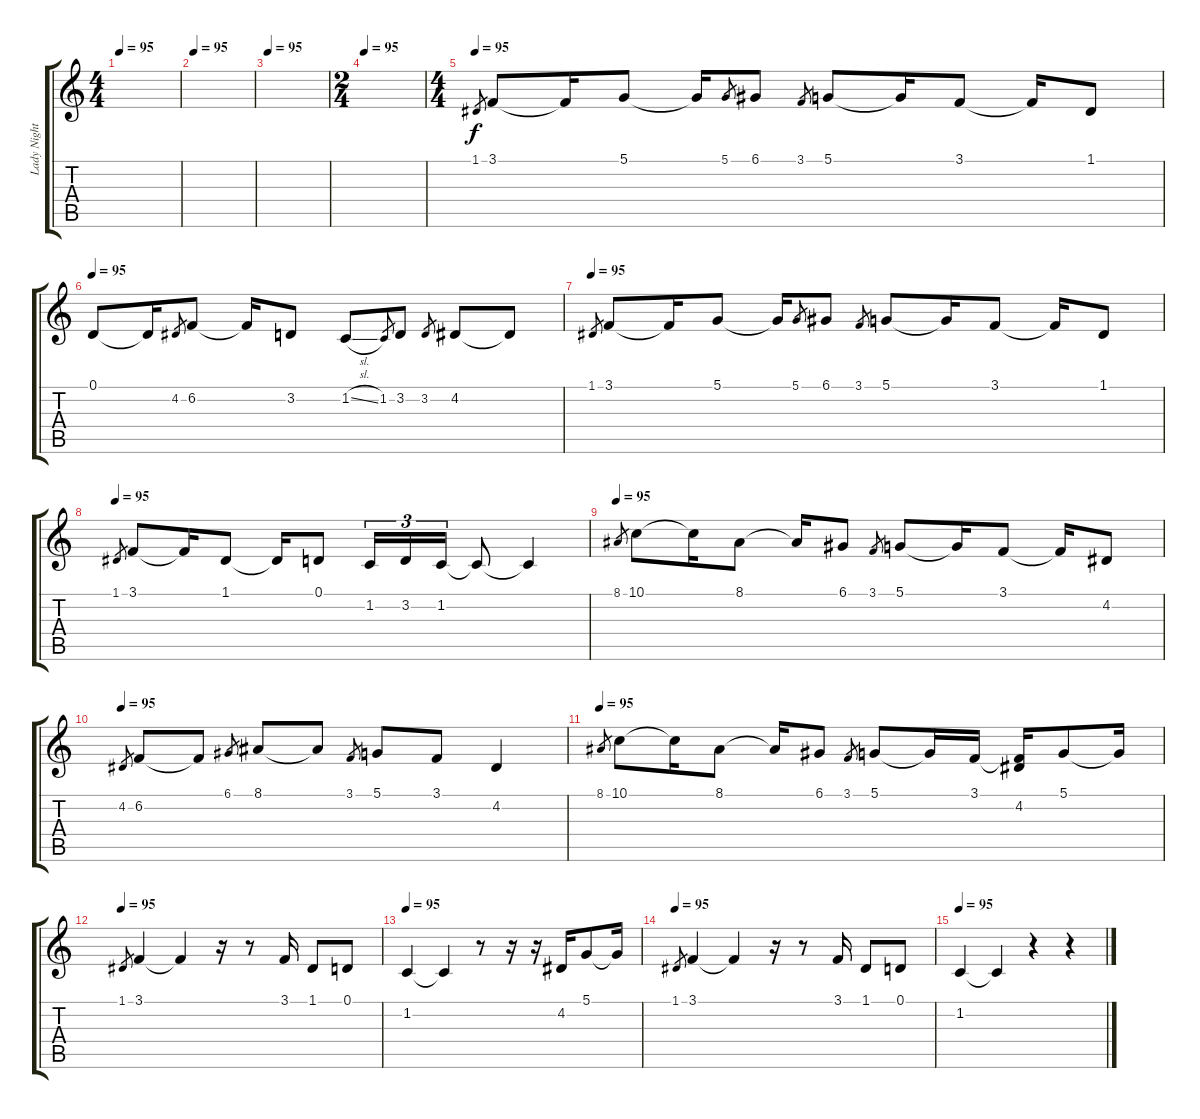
\track ("Lady Night" "Lady Night") {instrument accordion}
\staff {score tabs}
\tuning (D4 B3 G3 C3 G2 D2) {hide}
\ts (4 4)
\tempo 95
\clef g2
\ks c
|
\tempo 95
|
\tempo 95
|
\ts (2 4)
\tempo 95
|
\ts (4 4)
\tempo 95
1.1.8{gr} 3.1.8 3.1{t}.16 5.1.8 5.1{t}.16 5.1.8{gr} 6.1.8 3.1.8{gr} 5.1.8 5.1{t}.16 3.1.8 3.1{t}.16 1.1.8 |
\tempo 95
0.1.8 0.1{t}.16 4.2.8{gr} 6.2.8 6.2{t}.16 3.2.8 1.2{sl}.8 1.2.8{gr} 3.2.8 3.2.8{gr} 4.2.8 4.2{t}.8 |
\tempo 95
1.1.8{gr} 3.1.8 3.1{t}.16 5.1.8 5.1{t}.16 5.1.8{gr} 6.1.8 3.1.8{gr} 5.1.8 5.1{t}.16 3.1.8 3.1{t}.16 1.1.8 |
\tempo 95
1.1.8{gr} 3.1.8 3.1{t}.16 1.1.8 1.1{t}.16 0.1.8 1.2.16{tu (3 2)} 3.2.16{tu (3 2)} 1.2.16{tu (3 2)} 1.2{t}.8 1.2{t}.4 |
\tempo 95
8.1.8{gr} 10.1.8 10.1{t}.16 8.1.8 8.1{t}.16 6.1.8 3.1.8{gr} 5.1.8 5.1{t}.16 3.1.8 3.1{t}.16 4.2.8 |
\tempo 95
4.2.8{gr} 6.2.8 6.2{t}.8 6.1.8{gr} 8.1.8 8.1{t}.8 3.1.8{gr} 5.1.8 3.1.8 4.2.4 |
\tempo 95
8.1.8{gr} 10.1.8 10.1{t}.16 8.1.8 8.1{t}.16 6.1.8 3.1.8{gr} 5.1.8 5.1{t}.16 3.1.16 (3.1{t} 4.2).16 5.1.8 5.1{t}.16 |
\tempo 95
1.1.8{gr} 3.1.4 3.1{t}.4 r.16 r.8 3.1.16 1.1.8 0.1.8 |
\tempo 95
1.2.4 1.2{t}.4 r.8 r.16 r.16 4.2.16 5.1.8 5.1{t}.16 |
\tempo 95
1.1.8{gr} 3.1.4 3.1{t}.4 r.16 r.8 3.1.16 1.1.8 0.1.8 |
\tempo 95
1.2.4 1.2{t}.4 r.4 r.4
